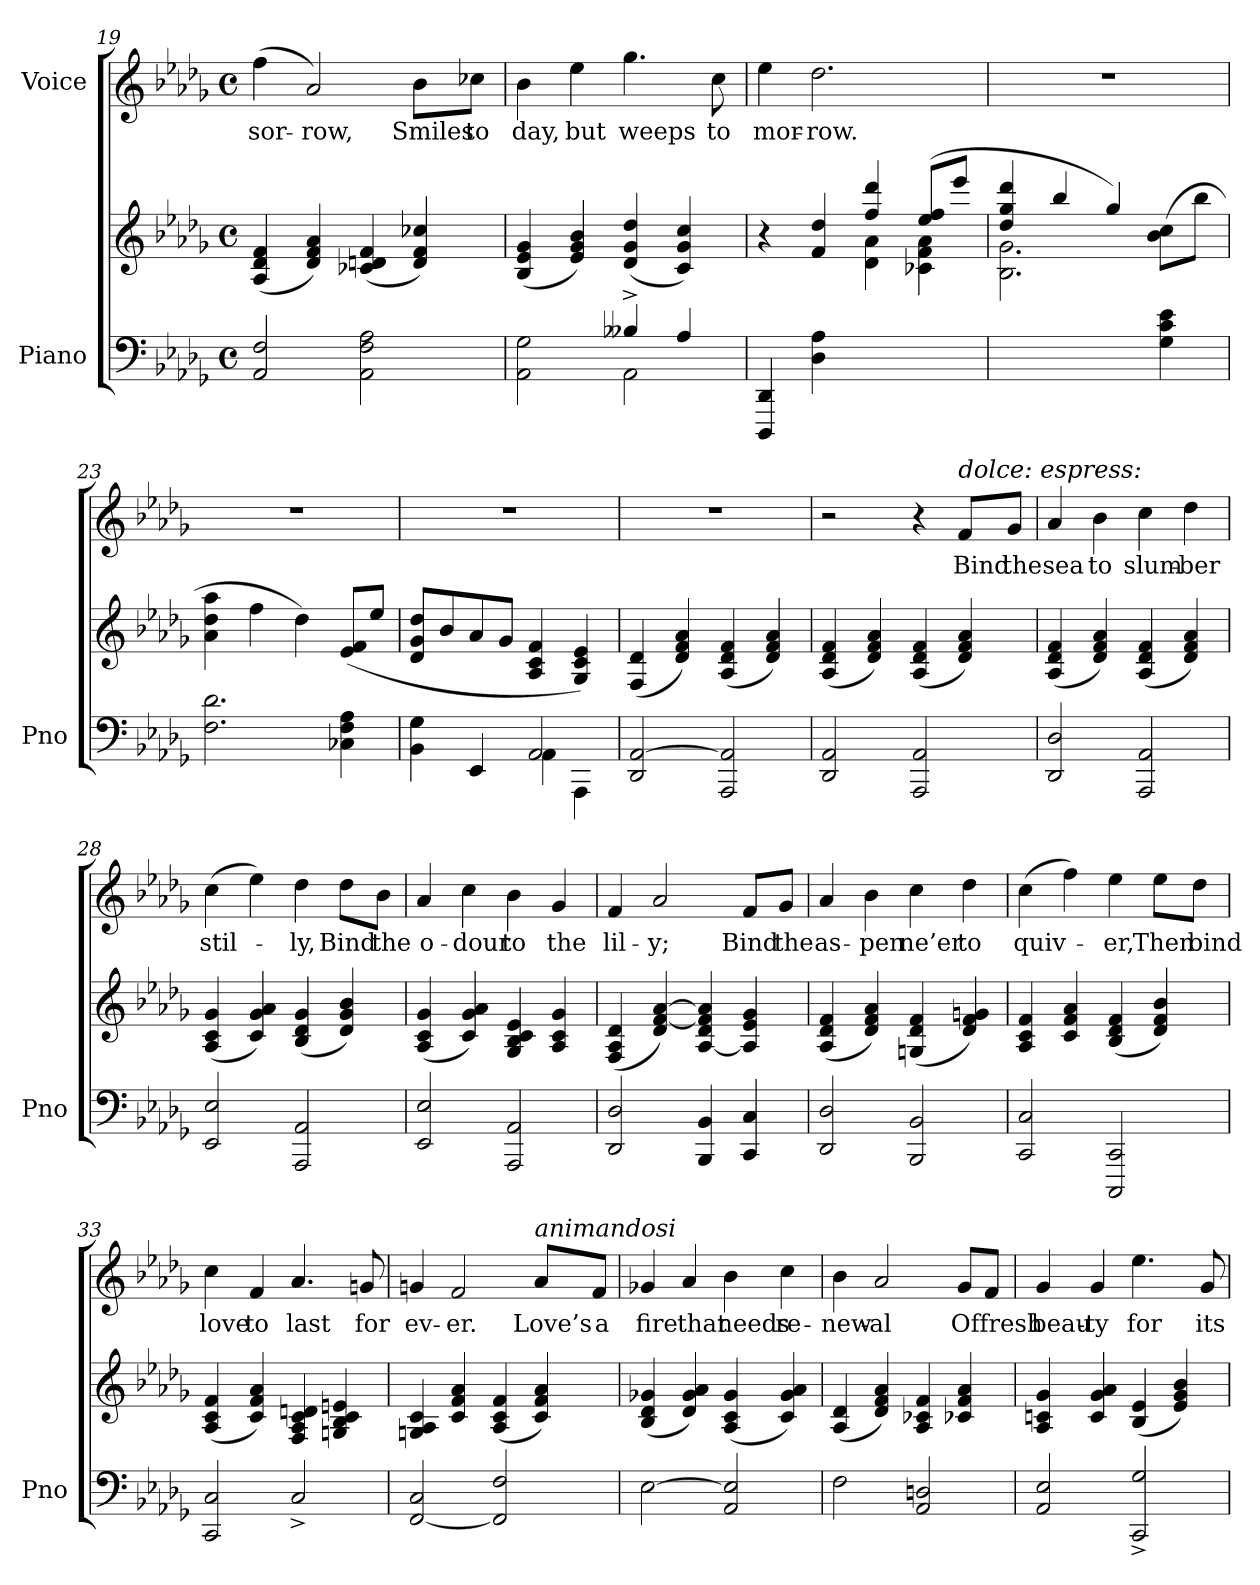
**kern	**kern	**kern	**text
*part2	*part2	*part1	*part1
*staff3	*staff2	*staff1	*staff1
*I"Piano	*	*I"Voice	*
*I'Pno	*	*	*
*clefF4	*clefG2	*clefG2	*
*k[b-e-a-d-g-]	*k[b-e-a-d-g-]	*k[b-e-a-d-g-]	*
*M4/4	*M4/4	*M4/4	*
*met(c)	*met(c)	*met(c)	*
=19	=19	=19	=19
2AA-/ 2F/	(4A-/ 4d-/ 4f/	(4ff\	sor-
.	4d-/ 4f/ 4a-/)	2a-/)	-row,
2AA-\ 2F\ 2A-\	(4c-X/ 4dn/ 4f/	.	.
.	4d/ 4f/ 4cc-X/)	8b-\L	Smiles
.	.	8cc-X\J	to
=20	=20	=20	=20
*^	*	*	*
2AA-\ 2G-\	2ryy	(>4B-/ 4e-/ 4g-/	4b-\	day,
.	.	4e-/ 4g-/ 4b-/)	4ee-\	but
4B--X^/	2AA-\	(>4d-/ 4g-/ 4dd-/	4.gg-\	weeps
4A-/	.	4c/ 4g-/ 4cc/)	.	.
.	.	.	8cc\	to
*v	*v	*	*	*
=21	=21	=21	=21
*	*^	*	*
4DDD-/ 4DD-/	4r	2ryy	4ee-\	mor-
4D-\ 4A-\	4f/ 4dd-/	.	2.dd-\	-row.
2ryy	4ff/ 4ddd-/	4d-\ 4a-\	.	.
.	(>8ee-/ 8ff/L	4c-X\ 4f\ 4a-\	.	.
.	8eee-/J	.	.	.
=22	=22	=22	=22	=22
2.ryy	4dd-/ 4gg-/ 4ddd-/	2.B-\ 2.g-\	1r	.
.	4bb-/	.	.	.
.	4gg-/)	.	.	.
4G-\ 4c\ 4e-\	(8b-\ 8cc\L	4ryy	.	.
.	8bb-\J	.	.	.
*	*v	*v	*	*
=23	=23	=23	=23
2.F\ 2.d-\	4a-\ 4dd-\ 4aa-\	1r	.
.	4ff\	.	.
.	4dd-\)	.	.
4C-X\ 4F\ 4A-\	(>8e-/ 8f/L	.	.
.	8ee-/J	.	.
=24	=24	=24	=24
*^	*	*	*
4BB-\ 4G-\	2ryy	8d-/ 8g-/ 8dd-/L	1r	.
.	.	8b-/	.	.
4EE-/	.	8a-/	.	.
.	.	8g-/J	.	.
2AA-/	4AA-\	4A-/ 4c/ 4f/	.	.
.	4AAA-\	4G-/ 4c/ 4e-/)	.	.
*v	*v	*	*	*
=25	=25	=25	=25
2DD-/ [2AA-/	(4F/ 4d-/	1r	.
.	4d-/ 4f/ 4a-/)	.	.
2AAA-/ 2AA-/]	(4A-/ 4d-/ 4f/	.	.
.	4d-/ 4f/ 4a-/)	.	.
=26	=26	=26	=26
2DD-/ 2AA-/	(4A-/ 4d-/ 4f/	2r	.
.	4d-/ 4f/ 4a-/)	.	.
2AAA-/ 2AA-/	(4A-/ 4d-/ 4f/	4r	.
!	!	!LO:TX:i:t=dolce&colon; espress&colon;	!
.	4d-/ 4f/ 4a-/)	8f/L	Bind
.	.	8g-/J	the
=27	=27	=27	=27
2DD-/ 2D-/	(4A-/ 4d-/ 4f/	4a-/	sea
.	4d-/ 4f/ 4a-/)	4b-\	to
2AAA-/ 2AA-/	(4A-/ 4d-/ 4f/	4cc\	slum-
.	4d-/ 4f/ 4a-/)	4dd-\	-ber
=28	=28	=28	=28
2EE-/ 2E-/	(4A-/ 4c/ 4g-/	(4cc\	stil-
.	4c/ 4g-/ 4a-/)	4ee-\)	.
2AAA-/ 2AA-/	(4B-/ 4d-/ 4g-/	4dd-\	-ly,
.	4d-/ 4g-/ 4b-/)	8dd-\L	Bind
.	.	8b-\J	the
=29	=29	=29	=29
2EE-/ 2E-/	(4A-/ 4c/ 4g-/	4a-/	o-
.	4c/ 4g-/ 4a-/)	4cc\	-dour
2AAA-/ 2AA-/	4G-/ 4B-/ 4c/ 4e-/	4b-\	to
.	4A-/ 4c/ 4g-/	4g-/	the
=30	=30	=30	=30
2DD-/ 2D-/	(>4F/ 4A-/ 4d-/	4f/	lil-
.	4d-/ [4f/ [4a-/)	2a-/	-y;
4BBB-/ 4BB-/	[4A-/ 4d-/ 4f/] 4a-/]	.	.
4CC/ 4C/	4A-/] 4e-/ 4g-/	8f/L	Bind
.	.	8g-/J	the
=31	=31	=31	=31
2DD-/ 2D-/	(4A-/ 4d-/ 4f/	4a-/	as-
.	4d-/ 4f/ 4a-/)	4b-\	-pen
2BBB-/ 2BB-/	(4Gn/ 4d-/ 4f/	4cc\	ne’er
.	4d-/ 4f/ 4gn/)	4dd-\	to
=32	=32	=32	=32
2CC/ 2C/	4A-/ 4c/ 4f/	(4cc\	quiv-
.	4c/ 4f/ 4a-/	4ff\)	.
2CCC/ 2CC/	(4B-/ 4d-/ 4f/	4ee-\	-er,
.	4d-/ 4f/ 4b-/)	8ee-\L	Then
.	.	8dd-\J	bind
=33	=33	=33	=33
2CC/ 2C/	(4A-/ 4c/ 4f/	4cc\	love
.	4c/ 4f/ 4a-/)	4f/	to
2C^/	4F/ 4A-/ 4c/ 4dn/	4.a-/	last
.	4Gn/ 4B-/ 4c/ 4en/	.	.
.	.	8gn/	for
=34	=34	=34	=34
[2FF/ 2C/	4Gn/ 4A-/ 4c/	4gn/	ev-
.	4c/ 4f/ 4a-/	2f/	-er.
2FF/] 2F/	(4A-/ 4c/ 4f/	.	.
!	!	!LO:TX:i:t=animandosi	!
.	4c/ 4f/ 4a-/)	8a-/L	Love’s
.	.	8f/J	a
=35	=35	=35	=35
[2E-\	(4B-/ 4d-/ 4g-X/	4g-X/	fire
.	4d-/ 4g-/ 4a-/)	4a-/	that
2AA-/ 2E-/]	(4A-/ 4c/ 4g-/	4b-\	needs
.	4c/ 4g-/ 4a-/)	4cc\	re-
=36	=36	=36	=36
2F\	(4A-/ 4d-/	4b-\	-new-
.	4d-/ 4f/ 4a-/)	2a-/	-al
2AA-/ 2Dn/	4A-/ 4c-X/ 4f/	.	.
.	4c-X/ 4f/ 4a-/	8g-/L	Of
.	.	8f/J	fresh
=37	=37	=37	=37
2AA-/ 2E-/	4A-/ 4cn/ 4g-/	4g-/	beau-
.	4c/ 4g-/ 4a-/	4g-/	-ty
2CC/^ 2G-/^	(4B-/ 4e-/	4.ee-\	for
.	4e-/ 4g-/ 4b-/)	.	.
.	.	8g-/	its
=	=	=	=
*-	*-	*-	*-
